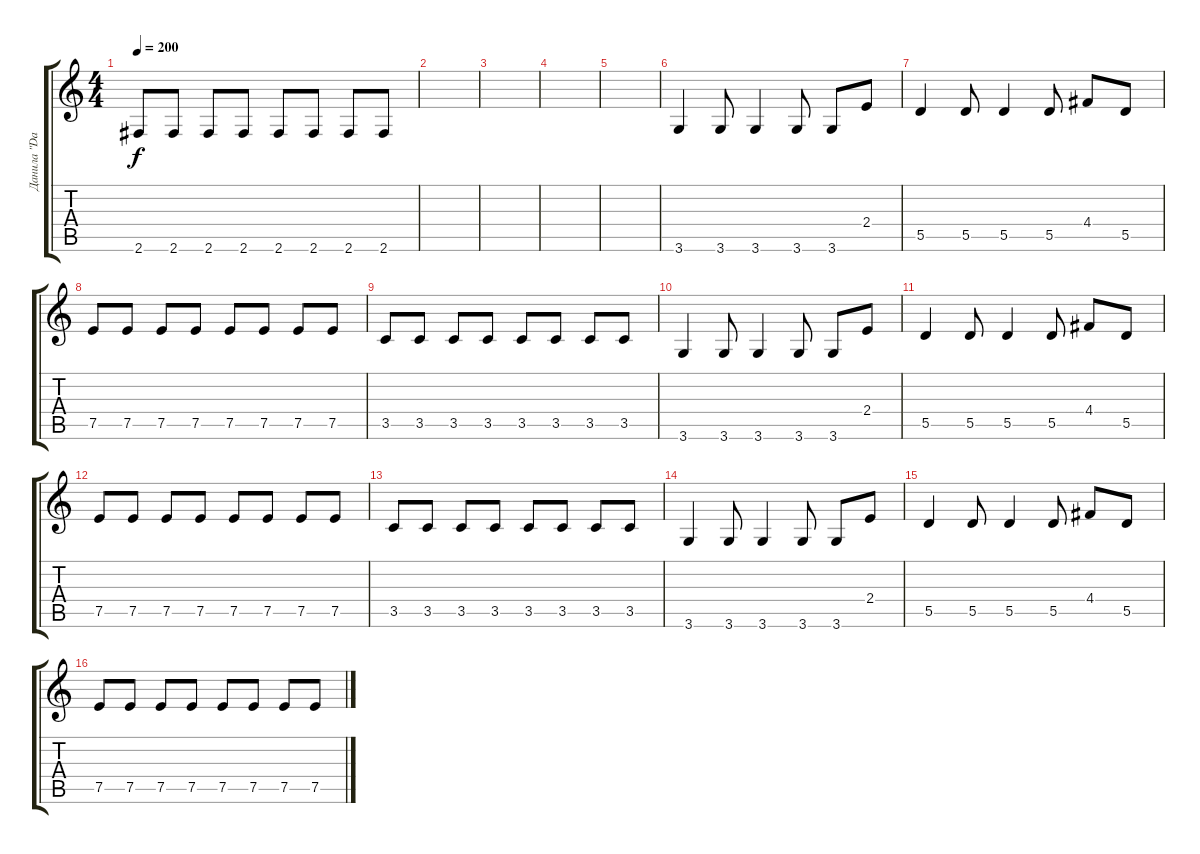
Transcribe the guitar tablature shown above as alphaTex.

\track ("Данила \"Dan\" Косыгин" "Данила \"Da") {instrument electricbassfinger}
\staff {score tabs}
\tuning (E4 B3 G3 D3 A2 E2) {hide}
\ts (4 4)
\tempo 200
\clef g2
\ks c
2.6.8{dy f} 2.6.8 2.6.8 2.6.8 2.6.8 2.6.8 2.6.8 2.6.8 |
|
|
|
|
3.6.4 3.6.8 3.6.4 3.6.8 3.6.8 2.4.8 |
5.5.4 5.5.8 5.5.4 5.5.8 4.4.8 5.5.8 |
7.5.8 7.5.8 7.5.8 7.5.8 7.5.8 7.5.8 7.5.8 7.5.8 |
3.5.8 3.5.8 3.5.8 3.5.8 3.5.8 3.5.8 3.5.8 3.5.8 |
3.6.4 3.6.8 3.6.4 3.6.8 3.6.8 2.4.8 |
5.5.4 5.5.8 5.5.4 5.5.8 4.4.8 5.5.8 |
7.5.8 7.5.8 7.5.8 7.5.8 7.5.8 7.5.8 7.5.8 7.5.8 |
3.5.8 3.5.8 3.5.8 3.5.8 3.5.8 3.5.8 3.5.8 3.5.8 |
3.6.4 3.6.8 3.6.4 3.6.8 3.6.8 2.4.8 |
5.5.4 5.5.8 5.5.4 5.5.8 4.4.8 5.5.8 |
7.5.8 7.5.8 7.5.8 7.5.8 7.5.8 7.5.8 7.5.8 7.5.8
